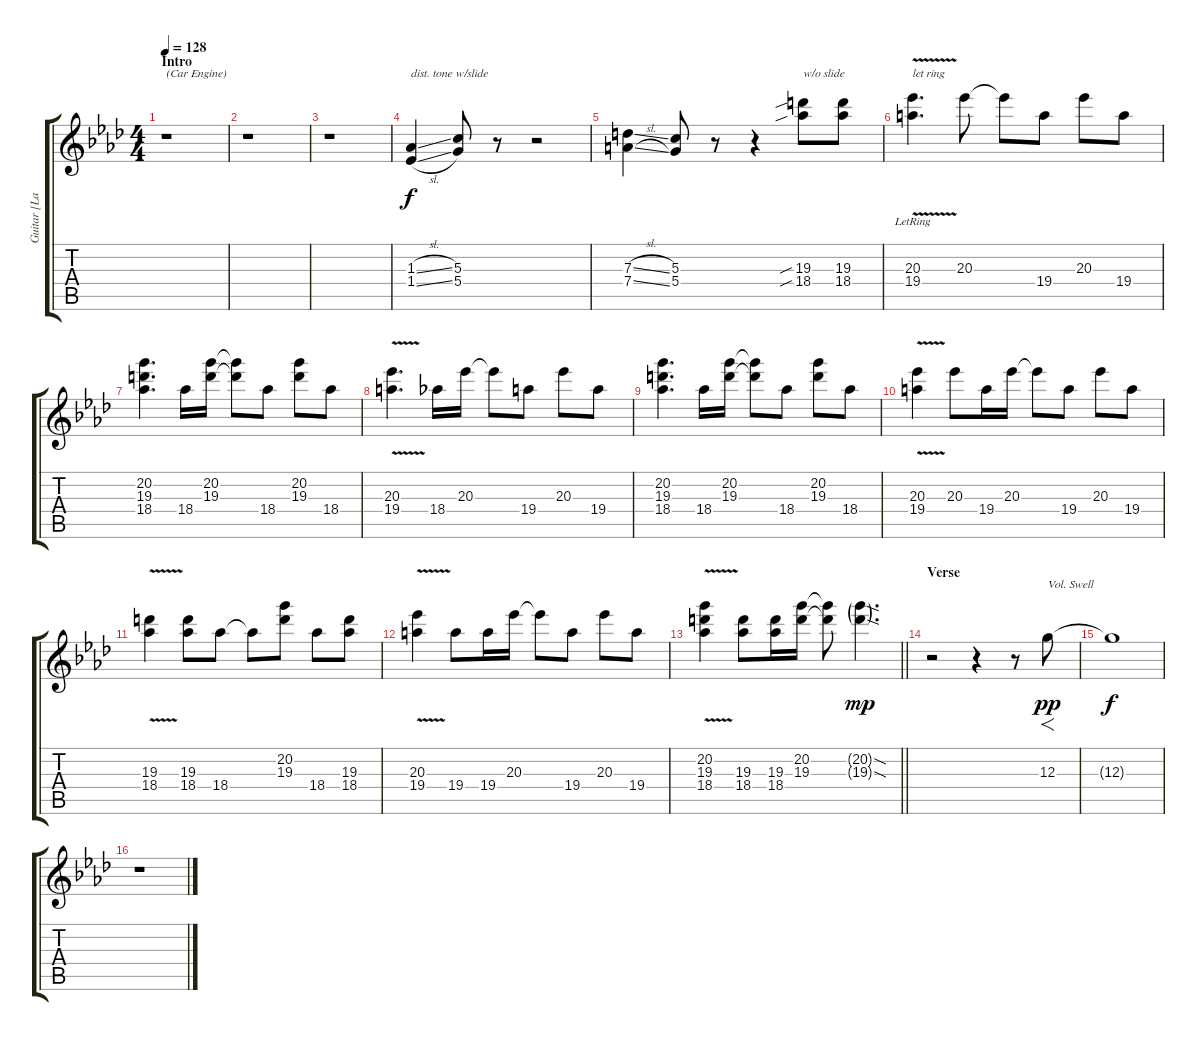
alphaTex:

\track ("Guitar [Larry LaLonde]" "Guitar [La") {instrument distortionguitar}
\staff {score tabs}
\tuning (E4 B3 G3 D3 A2 E2) {hide}
\ts (4 4)
\section ("" "Intro")
\tempo 128
\clef g2
\ks ab
r.1{txt "(Car Engine)" dy f instrument distortionguitar} |
r.1 |
r.1 |
(1.3{sl} 1.4{sl}).4{txt "dist. tone w/slide"} (5.3 5.4).8 r.8 r.2 |
(7.3{sl} 7.4{sl}).4 (5.3 5.4).8 r.8 r.4 (19.3{sib} 18.4{sib}).8{txt "w/o slide"} (19.3 18.4).8 |
(20.3{v lr} 19.4{v lr}).4{d txt "let ring"} 20.3.8 20.3{t}.8 19.4.8 20.3.8 19.4.8 |
(20.2 19.3 18.4).4{d} 18.4.16 (20.2 19.3).16 (20.2{t} 19.3{t}).8 18.4.8 (20.2 19.3).8 18.4.8 |
(20.3{v} 19.4{v}).4{d} 18.4.16 20.3.16 20.3{t}.8 19.4.8 20.3.8 19.4.8 |
(20.2 19.3 18.4).4{d} 18.4.16 (20.2 19.3).16 (20.2{t} 19.3{t}).8 18.4.8 (20.2 19.3).8 18.4.8 |
(20.3{v} 19.4{v}).4 20.3.8 19.4.16 20.3.16 20.3{t}.8 19.4.8 20.3.8 19.4.8 |
(19.3{v} 18.4{v}).4 (19.3 18.4).8 18.4.8 18.4{t}.8 (20.2 19.3).8 18.4.8 (19.3 18.4).8 |
(20.3{v} 19.4{v}).4 19.4.8 19.4.16 20.3.16 20.3{t}.8 19.4.8 20.3.8 19.4.8 |
\barLineRight lightlight
(20.2{v} 19.3{v} 18.4{v}).4 (19.3 18.4).8 (19.3 18.4).16 (20.2 19.3).16 (20.2{t} 19.3{t}).8 (20.2{sod g} 19.3{sod g}).4{d dy mp} |
\section ("" "Verse")
r.2 r.4 r.8 12.3.8{f txt "Vol. Swell" dy pp} |
12.3{t}.1{dy f} |
r.1
